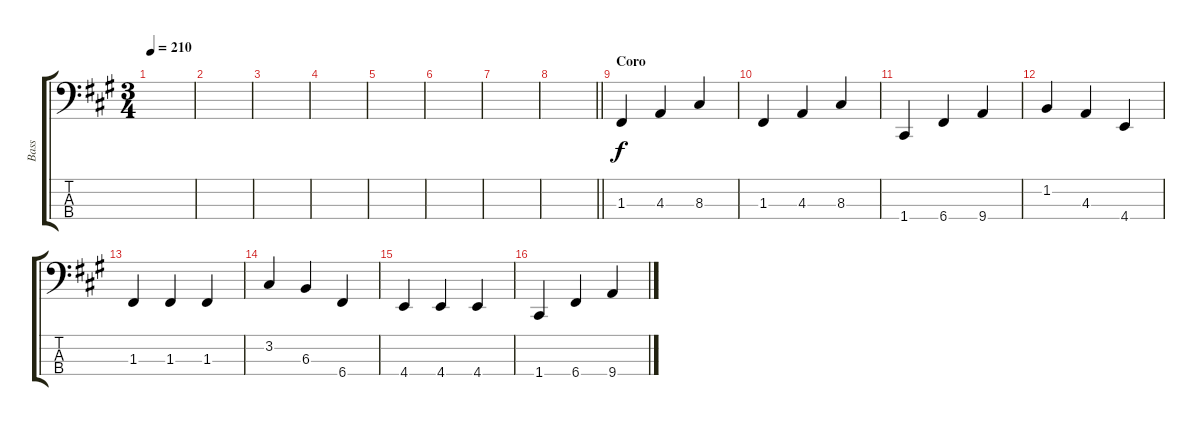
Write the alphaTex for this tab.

\track ("Bass" "Bass") {instrument electricbassfinger}
\staff {score tabs}
\tuning (Eb2 Bb1 F1 C1) {hide}
\ts (3 4)
\tempo 210
\clef f4
\ks a
|
|
|
|
|
|
|
\barLineRight lightlight
|
\section ("" "Coro")
1.3.4 4.3.4 8.3.4 |
1.3.4 4.3.4 8.3.4 |
1.4.4 6.4.4 9.4.4 |
1.2.4 4.3.4 4.4.4 |
1.3.4 1.3.4 1.3.4 |
3.2.4 6.3.4 6.4.4 |
4.4.4 4.4.4 4.4.4 |
1.4.4 6.4.4 9.4.4
